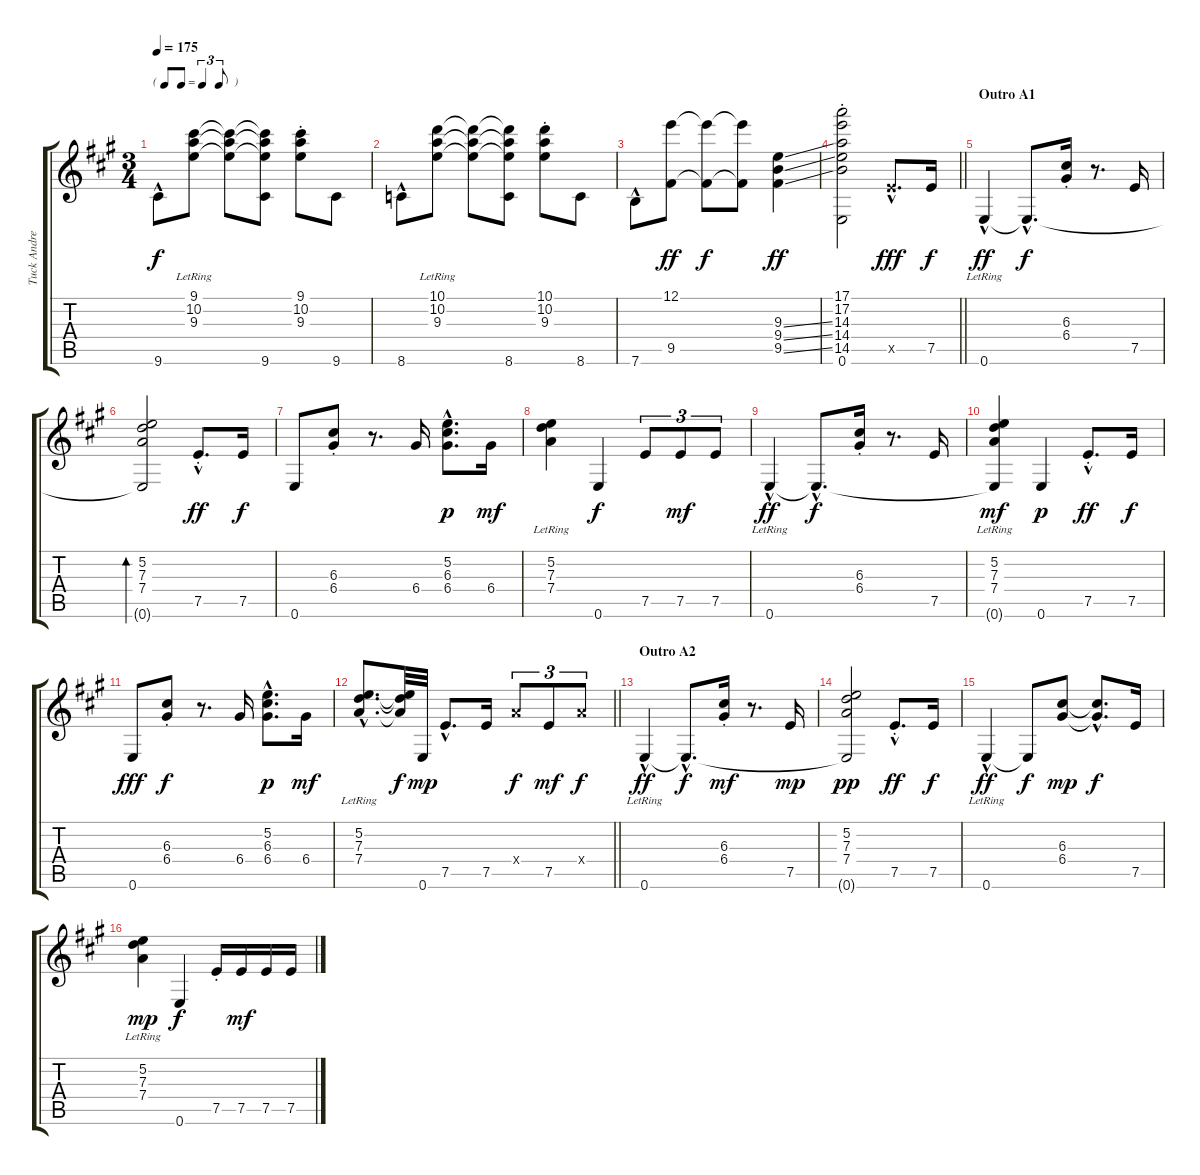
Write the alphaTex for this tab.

\track ("Tuck Andress (first try)" "Tuck Andre") {instrument electricguitarjazz}
\staff {score tabs}
\tuning (E4 B3 G3 D3 A2 E2) {hide}
\ts (3 4)
\tf triplet8th
\tempo 175
\clef g2
\ks a
9.6{hac}.8{dy f} (9.1{lr} 10.2{lr} 9.3{lr}).8 (9.1{t} 10.2{t} 9.3{t}).8 (9.1{t} 10.2{t} 9.3{t} 9.6).8 (9.1{st} 10.2{st} 9.3{st}).8 9.6.8 |
8.6{hac}.8 (10.1{lr} 10.2{lr} 9.3{lr}).8 (10.1{t} 10.2{t} 9.3{t}).8 (10.1{t} 10.2{t} 9.3{t} 8.6).8 (10.1{st} 10.2{st} 9.3{st}).8 8.6.8 |
7.6{hac}.8 (12.1 9.5).8{dy ff} (12.1{t} 9.5{t}).8{dy f} (12.1{t} 9.5{t}).8 (9.3{ss} 9.4{ss} 9.5{ss}).4{dy ff} |
\barLineRight lightlight
(17.1{st} 17.2{st} 14.3{st} 14.4{st} 14.5{st} 0.6).2 7.5{hac x}.8{d dy fff} 7.5.16{dy f} |
\section ("" "Outro A1")
0.6{hac lr}.4{dy ff} 0.6{hac t}.8{d dy f} (6.3{st} 6.4{st}).16 r.8{d} 7.5.16 |
(5.2 7.3 7.4 0.6{t}).2{bd 240} 7.5{hac st}.8{d dy ff} 7.5.16{dy f} |
0.6.8 (6.3{st} 6.4{st}).8 r.8{d} 6.4.16 (5.2{hac} 6.3{hac} 6.4{hac}).8{d dy p} 6.4.16{dy mf} |
(5.2{lr} 7.3{lr} 7.4{lr}).4 0.6.4{dy f} 7.5.8{tu (3 2)} 7.5.8{tu (3 2) dy mf} 7.5.8{tu (3 2)} |
0.6{hac lr}.4{dy ff} 0.6{hac t}.8{d dy f} (6.3{st} 6.4{st}).16 r.8{d} 7.5.16 |
(5.2{lr} 7.3{lr} 7.4{lr} 0.6{t}).4{dy mf} 0.6.4{dy p} 7.5{hac st}.8{d dy ff} 7.5.16{dy f} |
0.6.8{dy fff} (6.3{st} 6.4{st}).8{dy f} r.8{d} 6.4.16 (5.2{hac} 6.3{hac} 6.4{hac}).8{d dy p} 6.4.16{dy mf} |
\barLineRight lightlight
(5.2{hac lr} 7.3{hac lr} 7.4{hac lr}).8{d} (5.2{t} 7.3{t} 7.4{t}).32{dy f} 0.6.32{dy mp} 7.5{hac}.8{d} 7.5.16 7.4{x}.8{tu (3 2) dy f} 7.5.8{tu (3 2) dy mf} 7.4{x}.8{tu (3 2) dy f} |
\section ("" "Outro A2")
0.6{hac lr}.4{dy ff} 0.6{hac t}.8{d dy f} (6.3{st} 6.4{st}).16{dy mf} r.8{d} 7.5.16{dy mp} |
(5.2 7.3 7.4 0.6{t}).2{dy pp} 7.5{hac st}.8{d dy ff} 7.5.16{dy f} |
0.6{hac lr}.4{dy ff} 0.6{t}.8{dy f} (6.3 6.4).8{dy mp} (6.3{hac t} 6.4{hac t}).8{d dy f} 7.5.16 |
(5.2{lr} 7.3{lr} 7.4{lr}).4{dy mp} 0.6.4{dy f} 7.5{st}.16 7.5.16{dy mf} 7.5.16 7.5.16
